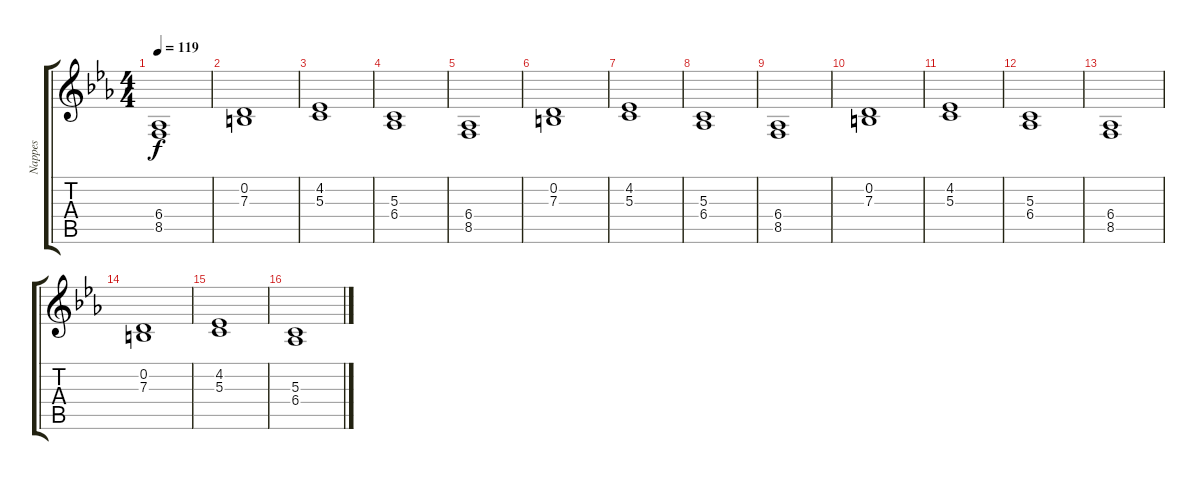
\track ("Nappes" "Nappes") {instrument synthstrings1}
\staff {score tabs}
\tuning (E4 B3 G3 D3 A2 E2) {hide}
\ts (4 4)
\tempo 119
\clef g2
\ks eb
(6.4 8.5).1{dy f} |
(0.2 7.3).1 |
(4.2 5.3).1 |
(5.3 6.4).1 |
(6.4 8.5).1 |
(0.2 7.3).1 |
(4.2 5.3).1 |
(5.3 6.4).1 |
(6.4 8.5).1 |
(0.2 7.3).1 |
(4.2 5.3).1 |
(5.3 6.4).1 |
(6.4 8.5).1 |
(0.2 7.3).1 |
(4.2 5.3).1 |
(5.3 6.4).1
